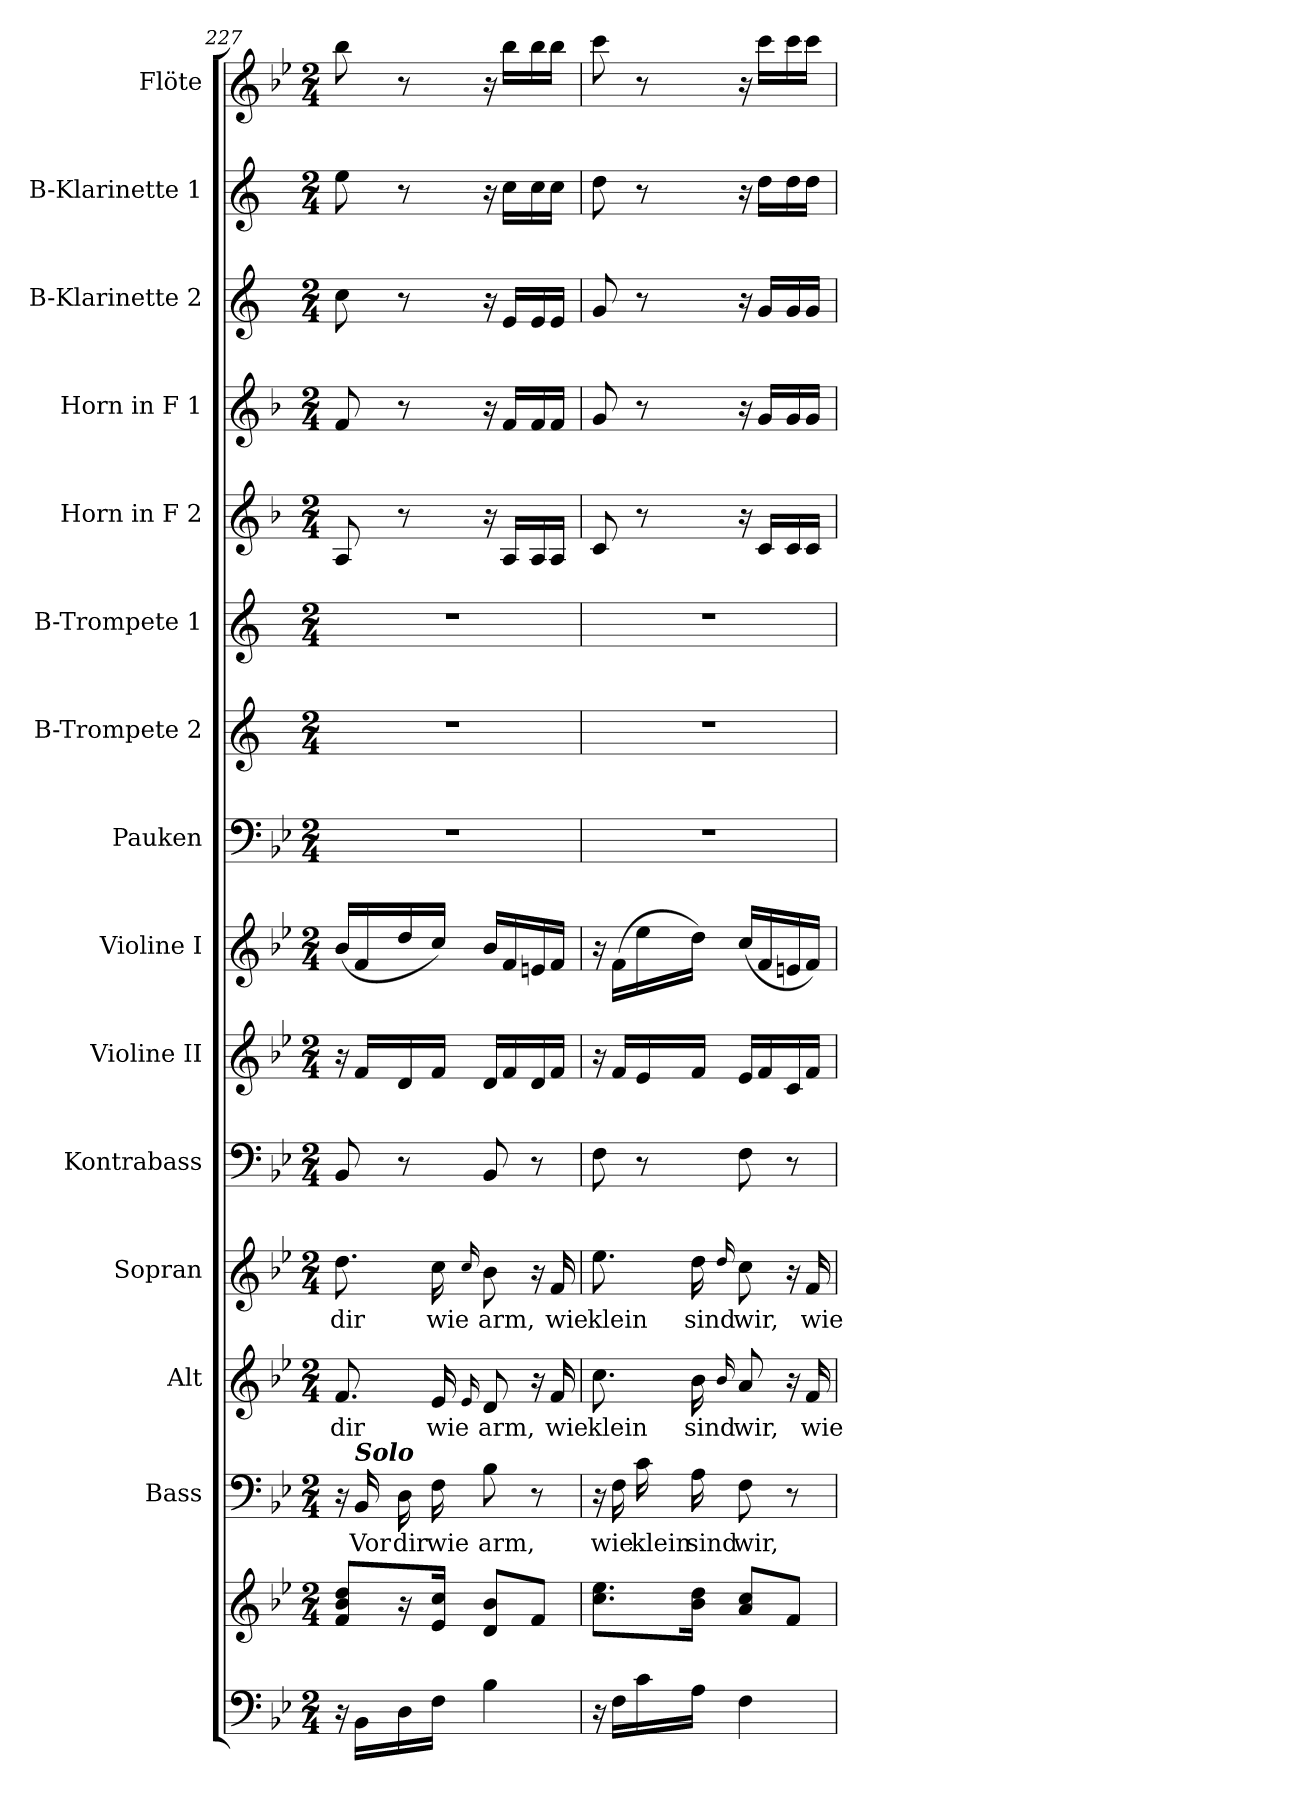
**kern	**kern	**kern	**text	**kern	**text	**kern	**text	**kern	**kern	**kern	**kern	**kern	**kern	**kern	**kern	**kern	**kern	**kern
*part15	*part15	*part14	*part14	*part13	*part13	*part12	*part12	*part11	*part10	*part9	*part8	*part7	*part6	*part5	*part4	*part3	*part2	*part1
*staff16	*staff15	*staff14	*staff14	*staff13	*staff13	*staff12	*staff12	*staff11	*staff10	*staff9	*staff8	*staff7	*staff6	*staff5	*staff4	*staff3	*staff2	*staff1
*	*	*I"Bass	*	*I"Alt	*	*I"Sopran	*	*I"Kontrabass	*I"Violine II	*I"Violine I	*I"Pauken	*I"B-Trompete 2	*I"B-Trompete 1	*I"Horn in F 2	*I"Horn in F 1	*I"B-Klarinette 2	*I"B-Klarinette 1	*I"Flöte
*	*	*I'B.	*	*I'A.	*	*I'S.	*	*I'Kb.	*I'Vl. II	*I'Vl. I	*I'Pk.	*I'B Trp. 2	*I'B Trp. 1	*	*	*I'B Kl. 2	*I'B Kl. 1	*I'Fl.
!!LO:PB:g=z
*clefF4	*clefG2	*clefF4	*	*clefG2	*	*clefG2	*	*clefF4	*clefG2	*clefG2	*clefF4	*clefG2	*clefG2	*clefG2	*clefG2	*clefG2	*clefG2	*clefG2
*	*	*	*	*	*	*	*	*ITrd7c12	*	*	*	*ITrd1c2	*ITrd1c2	*ITrd4c7	*ITrd4c7	*ITrd1c2	*ITrd1c2	*
*k[b-e-]	*k[b-e-]	*k[b-e-]	*	*k[b-e-]	*	*k[b-e-]	*	*k[b-e-]	*k[b-e-]	*k[b-e-]	*k[b-e-]	*k[b-e-]	*k[b-e-]	*k[b-e-]	*k[b-e-]	*k[b-e-]	*k[b-e-]	*k[b-e-]
*B-:	*B-:	*B-:	*	*B-:	*	*B-:	*	*B-:	*B-:	*B-:	*B-:	*B-:	*B-:	*B-:	*B-:	*B-:	*B-:	*B-:
*M2/4	*M2/4	*M2/4	*	*M2/4	*	*M2/4	*	*M2/4	*M2/4	*M2/4	*M2/4	*M2/4	*M2/4	*M2/4	*M2/4	*M2/4	*M2/4	*M2/4
=227	=227	=227	=227	=227	=227	=227	=227	=227	=227	=227	=227	=227	=227	=227	=227	=227	=227	=227
!	!	!	!	!	!LO:LY:b	!	!LO:LY:b	!	!	!	!	!	!	!	!	!	!	!
16r	8f/ 8b-/ 8dd/L	16r	.	8.f/	dir	8.dd\	dir	8BBB-/	16r	(<16b-/LL	2r	2r	2r	8D/	8B-/	8b-\	8dd\	8bb-\
!	!	!LO:TX:a:Bi:t=Solo	!	!	!	!	!	!	!	!	!	!	!	!	!	!	!	!
!	!	!	!LO:LY:b	!	!	!	!	!	!	!	!	!	!	!	!	!	!	!
16BB-\LL	.	16BB-/	Vor	.	.	.	.	.	16f/LL	16f/	.	.	.	.	.	.	.	.
!	!	!	!LO:LY:b	!	!	!	!	!	!	!	!	!	!	!	!	!	!	!
16D\	16r	16D\	dir	.	.	.	.	8r	16d/	16dd/	.	.	.	8r	8r	8r	8r	8r
!	!	!	!LO:LY:b	!	!LO:LY:b	!	!LO:LY:b	!	!	!	!	!	!	!	!	!	!	!
16F\JJ	16e-/ 16cc/Jk	16F\	wie	16e-/	wie	16cc\	wie	.	16f/JJ	16cc/JJ)	.	.	.	.	.	.	.	.
.	.	.	.	16qqe-/	.	16qqcc/	.	.	.	.	.	.	.	.	.	.	.	.
!	!	!	!LO:LY:b	!	!LO:LY:b	!	!LO:LY:b	!	!	!	!	!	!	!	!	!	!	!
4B-\	8d/ 8b-/L	8B-\	arm,	8d/	arm,	8b-\	arm,	8BBB-/	16d/LL	16b-/LL	.	.	.	16r	16r	16r	16r	16r
.	.	.	.	.	.	.	.	.	16f/	16f/	.	.	.	16D/LL	16B-/LL	16d/LL	16b-\LL	16bb-\LL
.	8f/J	8r	.	16r	.	16r	.	8r	16d/	16en/	.	.	.	16D/	16B-/	16d/	16b-\	16bb-\
!	!	!	!	!	!LO:LY:b	!	!LO:LY:b	!	!	!	!	!	!	!	!	!	!	!
.	.	.	.	16f/	wie	16f/	wie	.	16f/JJ	16f/JJ	.	.	.	16D/JJ	16B-/JJ	16d/JJ	16b-\JJ	16bb-\JJ
=228	=228	=228	=228	=228	=228	=228	=228	=228	=228	=228	=228	=228	=228	=228	=228	=228	=228	=228
!	!	!	!	!	!LO:LY:b	!	!LO:LY:b	!	!	!	!	!	!	!	!	!	!	!
16r	8.cc\ 8.ee-\L	16r	.	8.cc\	klein	8.ee-\	klein	8FF\	16r	16r	2r	2r	2r	8F/	8c/	8f/	8cc\	8ccc\
!	!	!	!LO:LY:b	!	!	!	!	!	!	!	!	!	!	!	!	!	!	!
16F\LL	.	16F\	wie	.	.	.	.	.	16f/LL	(>16f\LL	.	.	.	.	.	.	.	.
!	!	!	!LO:LY:b	!	!	!	!	!	!	!	!	!	!	!	!	!	!	!
16c\	.	16c\	klein	.	.	.	.	8r	16e-/	16ee-\	.	.	.	8r	8r	8r	8r	8r
!	!	!	!LO:LY:b	!	!LO:LY:b	!	!LO:LY:b	!	!	!	!	!	!	!	!	!	!	!
16A\JJ	16b-\ 16dd\Jk	16A\	sind	16b-\	sind	16dd\	sind	.	16f/JJ	16dd\JJ)	.	.	.	.	.	.	.	.
.	.	.	.	16qqb-/	.	16qqdd/	.	.	.	.	.	.	.	.	.	.	.	.
!	!	!	!LO:LY:b	!	!LO:LY:b	!	!LO:LY:b	!	!	!	!	!	!	!	!	!	!	!
4F\	8a/ 8cc/L	8F\	wir,	8a/	wir,	8cc\	wir,	8FF\	16e-/LL	(<16cc/LL	.	.	.	16r	16r	16r	16r	16r
.	.	.	.	.	.	.	.	.	16f/	16f/	.	.	.	16F/LL	16c/LL	16f/LL	16cc\LL	16ccc\LL
.	8f/J	8r	.	16r	.	16r	.	8r	16c/	16en/	.	.	.	16F/	16c/	16f/	16cc\	16ccc\
!	!	!	!	!	!LO:LY:b	!	!LO:LY:b	!	!	!	!	!	!	!	!	!	!	!
.	.	.	.	16f/	wie	16f/	wie	.	16f/JJ	16f/JJ)	.	.	.	16F/JJ	16c/JJ	16f/JJ	16cc\JJ	16ccc\JJ
=	=	=	=	=	=	=	=	=	=	=	=	=	=	=	=	=	=	=
*-	*-	*-	*-	*-	*-	*-	*-	*-	*-	*-	*-	*-	*-	*-	*-	*-	*-	*-
